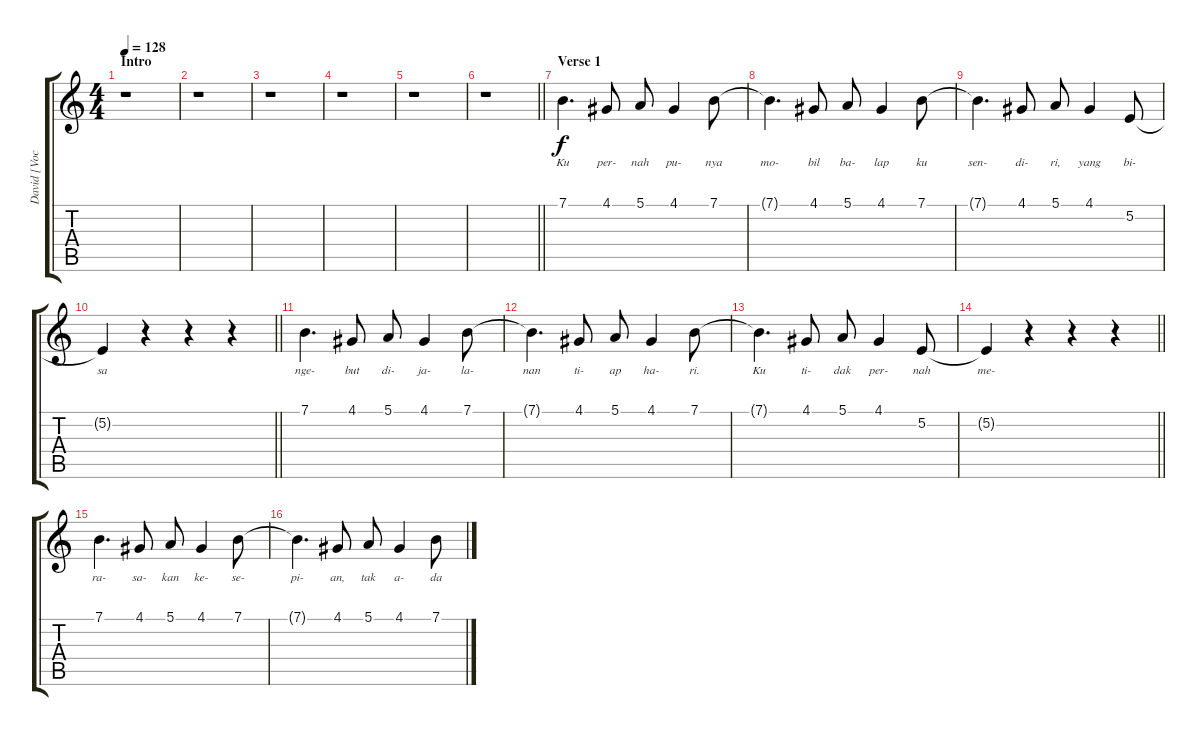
\track ("David [Vocal]" "David [Voc") {instrument pad1newage}
\staff {score tabs}
\tuning (E4 B3 G3 D3 A2 E2) {hide}
\ts (4 4)
\section ("" "Intro")
\tempo 128
\clef g2
\ks c
r.1{dy f instrument pad1newage} |
r.1 |
r.1 |
r.1 |
r.1 |
\barLineRight lightlight
r.1 |
\section ("" "Verse 1")
7.1.4{d lyrics (0 "Ku") lyrics (1 "") lyrics (2 "") lyrics (3 "") lyrics (4 "")} 4.1.8{lyrics (0 "per-") lyrics (1 "") lyrics (2 "") lyrics (3 "") lyrics (4 "")} 5.1.8{lyrics (0 "nah") lyrics (1 "") lyrics (2 "") lyrics (3 "") lyrics (4 "")} 4.1.4{lyrics (0 "pu-") lyrics (1 "") lyrics (2 "") lyrics (3 "") lyrics (4 "")} 7.1.8{lyrics (0 "nya") lyrics (1 "") lyrics (2 "") lyrics (3 "") lyrics (4 "")} |
7.1{t}.4{d lyrics (0 "mo-") lyrics (1 "") lyrics (2 "") lyrics (3 "") lyrics (4 "")} 4.1.8{lyrics (0 "bil") lyrics (1 "") lyrics (2 "") lyrics (3 "") lyrics (4 "")} 5.1.8{lyrics (0 "ba-") lyrics (1 "") lyrics (2 "") lyrics (3 "") lyrics (4 "")} 4.1.4{lyrics (0 "lap") lyrics (1 "") lyrics (2 "") lyrics (3 "") lyrics (4 "")} 7.1.8{lyrics (0 "ku") lyrics (1 "") lyrics (2 "") lyrics (3 "") lyrics (4 "")} |
7.1{t}.4{d lyrics (0 "sen-") lyrics (1 "") lyrics (2 "") lyrics (3 "") lyrics (4 "")} 4.1.8{lyrics (0 "di-") lyrics (1 "") lyrics (2 "") lyrics (3 "") lyrics (4 "")} 5.1.8{lyrics (0 "ri,") lyrics (1 "") lyrics (2 "") lyrics (3 "") lyrics (4 "")} 4.1.4{lyrics (0 "yang") lyrics (1 "") lyrics (2 "") lyrics (3 "") lyrics (4 "")} 5.2.8{lyrics (0 "bi-") lyrics (1 "") lyrics (2 "") lyrics (3 "") lyrics (4 "")} |
\barLineRight lightlight
5.2{t}.4{lyrics (0 "sa") lyrics (1 "") lyrics (2 "") lyrics (3 "") lyrics (4 "")} r.4 r.4 r.4 |
7.1.4{d lyrics (0 "nge-") lyrics (1 "") lyrics (2 "") lyrics (3 "") lyrics (4 "")} 4.1.8{lyrics (0 "but") lyrics (1 "") lyrics (2 "") lyrics (3 "") lyrics (4 "")} 5.1.8{lyrics (0 "di-") lyrics (1 "") lyrics (2 "") lyrics (3 "") lyrics (4 "")} 4.1.4{lyrics (0 "ja-") lyrics (1 "") lyrics (2 "") lyrics (3 "") lyrics (4 "")} 7.1.8{lyrics (0 "la-") lyrics (1 "") lyrics (2 "") lyrics (3 "") lyrics (4 "")} |
7.1{t}.4{d lyrics (0 "nan") lyrics (1 "") lyrics (2 "") lyrics (3 "") lyrics (4 "")} 4.1.8{lyrics (0 "ti-") lyrics (1 "") lyrics (2 "") lyrics (3 "") lyrics (4 "")} 5.1.8{lyrics (0 "ap") lyrics (1 "") lyrics (2 "") lyrics (3 "") lyrics (4 "")} 4.1.4{lyrics (0 "ha-") lyrics (1 "") lyrics (2 "") lyrics (3 "") lyrics (4 "")} 7.1.8{lyrics (0 "ri.") lyrics (1 "") lyrics (2 "") lyrics (3 "") lyrics (4 "")} |
7.1{t}.4{d lyrics (0 "Ku") lyrics (1 "") lyrics (2 "") lyrics (3 "") lyrics (4 "")} 4.1.8{lyrics (0 "ti-") lyrics (1 "") lyrics (2 "") lyrics (3 "") lyrics (4 "")} 5.1.8{lyrics (0 "dak") lyrics (1 "") lyrics (2 "") lyrics (3 "") lyrics (4 "")} 4.1.4{lyrics (0 "per-") lyrics (1 "") lyrics (2 "") lyrics (3 "") lyrics (4 "")} 5.2.8{lyrics (0 "nah") lyrics (1 "") lyrics (2 "") lyrics (3 "") lyrics (4 "")} |
\barLineRight lightlight
5.2{t}.4{lyrics (0 "me-") lyrics (1 "") lyrics (2 "") lyrics (3 "") lyrics (4 "")} r.4 r.4 r.4 |
7.1.4{d lyrics (0 "ra-") lyrics (1 "") lyrics (2 "") lyrics (3 "") lyrics (4 "")} 4.1.8{lyrics (0 "sa-") lyrics (1 "") lyrics (2 "") lyrics (3 "") lyrics (4 "")} 5.1.8{lyrics (0 "kan") lyrics (1 "") lyrics (2 "") lyrics (3 "") lyrics (4 "")} 4.1.4{lyrics (0 "ke-") lyrics (1 "") lyrics (2 "") lyrics (3 "") lyrics (4 "")} 7.1.8{lyrics (0 "se-") lyrics (1 "") lyrics (2 "") lyrics (3 "") lyrics (4 "")} |
7.1{t}.4{d lyrics (0 "pi-") lyrics (1 "") lyrics (2 "") lyrics (3 "") lyrics (4 "")} 4.1.8{lyrics (0 "an,") lyrics (1 "") lyrics (2 "") lyrics (3 "") lyrics (4 "")} 5.1.8{lyrics (0 "tak") lyrics (1 "") lyrics (2 "") lyrics (3 "") lyrics (4 "")} 4.1.4{lyrics (0 "a-") lyrics (1 "") lyrics (2 "") lyrics (3 "") lyrics (4 "")} 7.1.8{lyrics (0 "da") lyrics (1 "") lyrics (2 "") lyrics (3 "") lyrics (4 "")}
